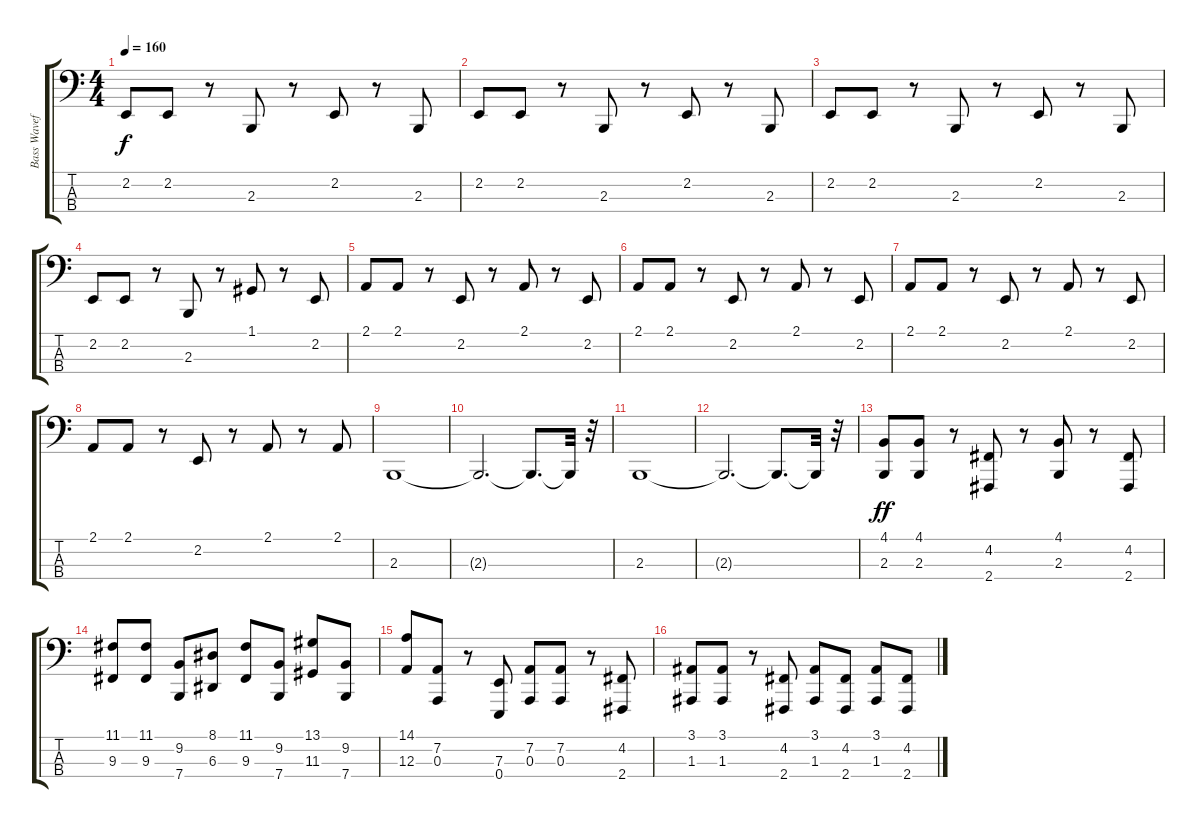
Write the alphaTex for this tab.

\track ("Bass Waveform" "Bass Wavef") {instrument lead1square}
\staff {score tabs}
\tuning (G2 D2 A1 E1) {hide}
\ts (4 4)
\tempo 160
\clef f4
\ks c
2.2.8{dy f} 2.2.8 r.8 2.3.8 r.8 2.2.8 r.8 2.3.8 |
2.2.8 2.2.8 r.8 2.3.8 r.8 2.2.8 r.8 2.3.8 |
2.2.8 2.2.8 r.8 2.3.8 r.8 2.2.8 r.8 2.3.8 |
2.2.8 2.2.8 r.8 2.3.8 r.8 1.1.8 r.8 2.2.8 |
2.1.8 2.1.8 r.8 2.2.8 r.8 2.1.8 r.8 2.2.8 |
2.1.8 2.1.8 r.8 2.2.8 r.8 2.1.8 r.8 2.2.8 |
2.1.8 2.1.8 r.8 2.2.8 r.8 2.1.8 r.8 2.2.8 |
2.1.8 2.1.8 r.8 2.2.8 r.8 2.1.8 r.8 2.1.8 |
2.3.1 |
2.3{t}.2{d} 2.3{t}.8{d} 2.3{t}.32 r.32 |
2.3.1 |
2.3{t}.2{d} 2.3{t}.8{d} 2.3{t}.32 r.32 |
(4.1 2.3).8{dy ff} (4.1 2.3).8 r.8 (4.2 2.4).8 r.8 (4.1 2.3).8 r.8 (4.2 2.4).8 |
(11.1 9.3).8 (11.1 9.3).8 (9.2 7.4).8 (8.1 6.3).8 (11.1 9.3).8 (9.2 7.4).8 (13.1 11.3).8 (9.2 7.4).8 |
(14.1 12.3).8 (7.2 0.3).8 r.8 (7.3 0.4).8 (7.2 0.3).8 (7.2 0.3).8 r.8 (4.2 2.4).8 |
(3.1 1.3).8 (3.1 1.3).8 r.8 (4.2 2.4).8 (3.1 1.3).8 (4.2 2.4).8 (3.1 1.3).8 (4.2 2.4).8
